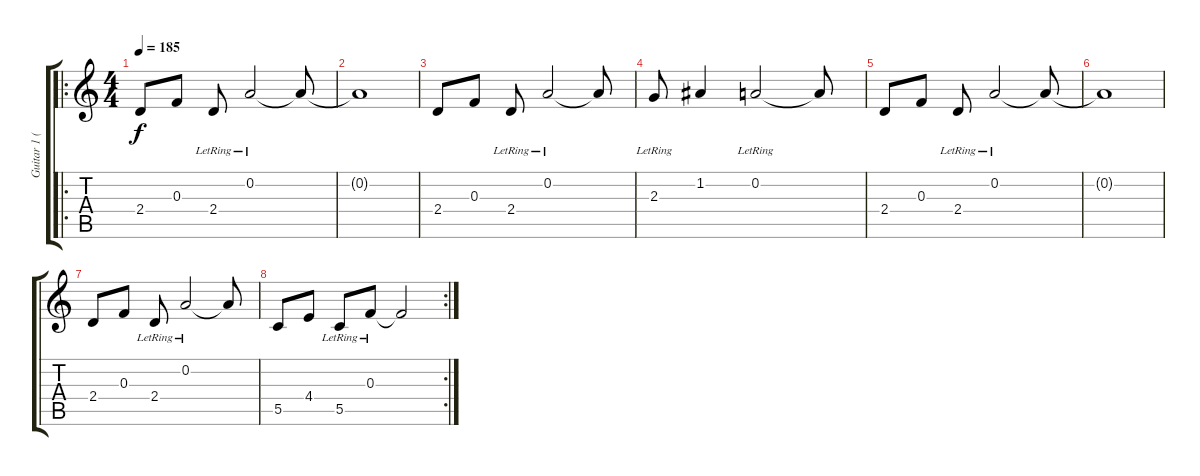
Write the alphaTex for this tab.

\track ("Guitar 1 (Clean)" "Guitar 1 (") {instrument acousticguitarsteel}
\staff {score tabs}
\tuning (D4 A3 F3 C3 G2 C2) {hide}
\ro
\ts (4 4)
\tempo 185
\clef g2
\ks c
2.4.8{dy f} 0.3.8 2.4{lr}.8 0.2{lr}.2 0.2{t}.8 |
0.2{t}.1 |
2.4.8 0.3.8 2.4{lr}.8 0.2{lr}.2 0.2{t}.8 |
2.3{lr}.8 1.2.4 0.2{lr}.2 0.2{t}.8 |
2.4.8 0.3.8 2.4{lr}.8 0.2{lr}.2 0.2{t}.8 |
0.2{t}.1 |
2.4.8 0.3.8 2.4{lr}.8 0.2{lr}.2 0.2{t}.8 |
\rc 2
5.5.8 4.4.8 5.5{lr}.8 0.3{lr}.8 0.3{t}.2
